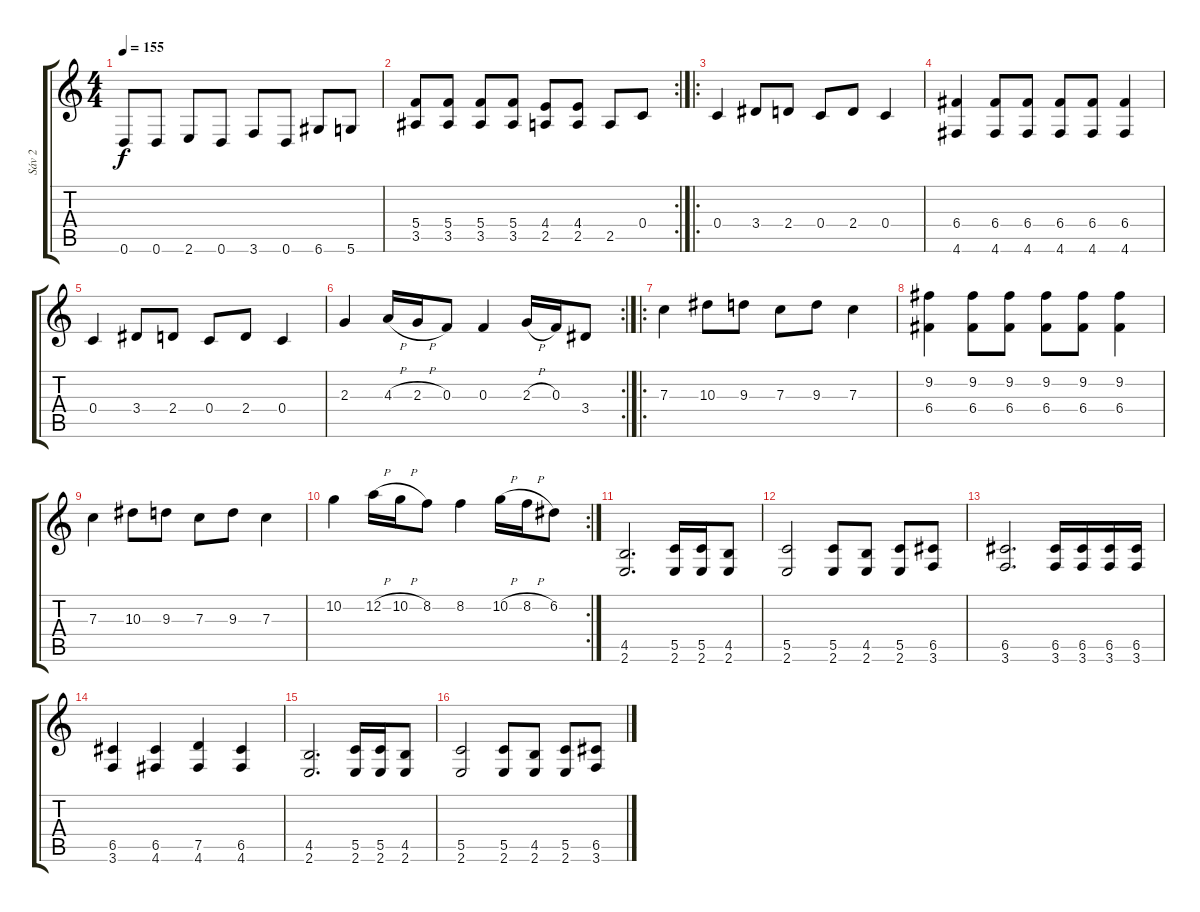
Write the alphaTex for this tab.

\track ("Sáv 2" "Sáv 2") {instrument electricguitarclean}
\staff {score tabs}
\tuning (D4 A3 F3 C3 G2 D2) {hide}
\ts (4 4)
\tempo 155
\clef g2
\ks c
0.6.8{dy f} 0.6.8 2.6.8 0.6.8 3.6.8 0.6.8 6.6.8 5.6.8 |
\rc 2
(5.4 3.5).8 (5.4 3.5).8 (5.4 3.5).8 (5.4 3.5).8 (4.4 2.5).8 (4.4 2.5).8 2.5.8 0.4.8 |
\ro
0.4.4 3.4.8 2.4.8 0.4.8 2.4.8 0.4.4 |
(6.4 4.6).4 (6.4 4.6).8 (6.4 4.6).8 (6.4 4.6).8 (6.4 4.6).8 (6.4 4.6).4 |
0.4.4 3.4.8 2.4.8 0.4.8 2.4.8 0.4.4 |
\rc 2
2.3.4 4.3{h}.16 2.3{h}.16 0.3.8 0.3.4 2.3{h}.16 0.3.16 3.4.8 |
\ro
7.3.4 10.3.8 9.3.8 7.3.8 9.3.8 7.3.4 |
(9.2 6.4).4 (9.2 6.4).8 (9.2 6.4).8 (9.2 6.4).8 (9.2 6.4).8 (9.2 6.4).4 |
7.3.4 10.3.8 9.3.8 7.3.8 9.3.8 7.3.4 |
\rc 2
10.2.4 12.2{h}.16 10.2{h}.16 8.2.8 8.2.4 10.2{h}.16 8.2{h}.16 6.2.8 |
(4.5 2.6).2{d balance 8} (5.5 2.6).16 (5.5 2.6).16 (4.5 2.6).8 |
(5.5 2.6).2 (5.5 2.6).8 (4.5 2.6).8 (5.5 2.6).8 (6.5 3.6).8 |
(6.5 3.6).2{d} (6.5 3.6).16 (6.5 3.6).16 (6.5 3.6).16 (6.5 3.6).16 |
(6.5 3.6).4 (6.5 4.6).4 (7.5 4.6).4 (6.5 4.6).4 |
(4.5 2.6).2{d} (5.5 2.6).16 (5.5 2.6).16 (4.5 2.6).8 |
(5.5 2.6).2 (5.5 2.6).8 (4.5 2.6).8 (5.5 2.6).8 (6.5 3.6).8
